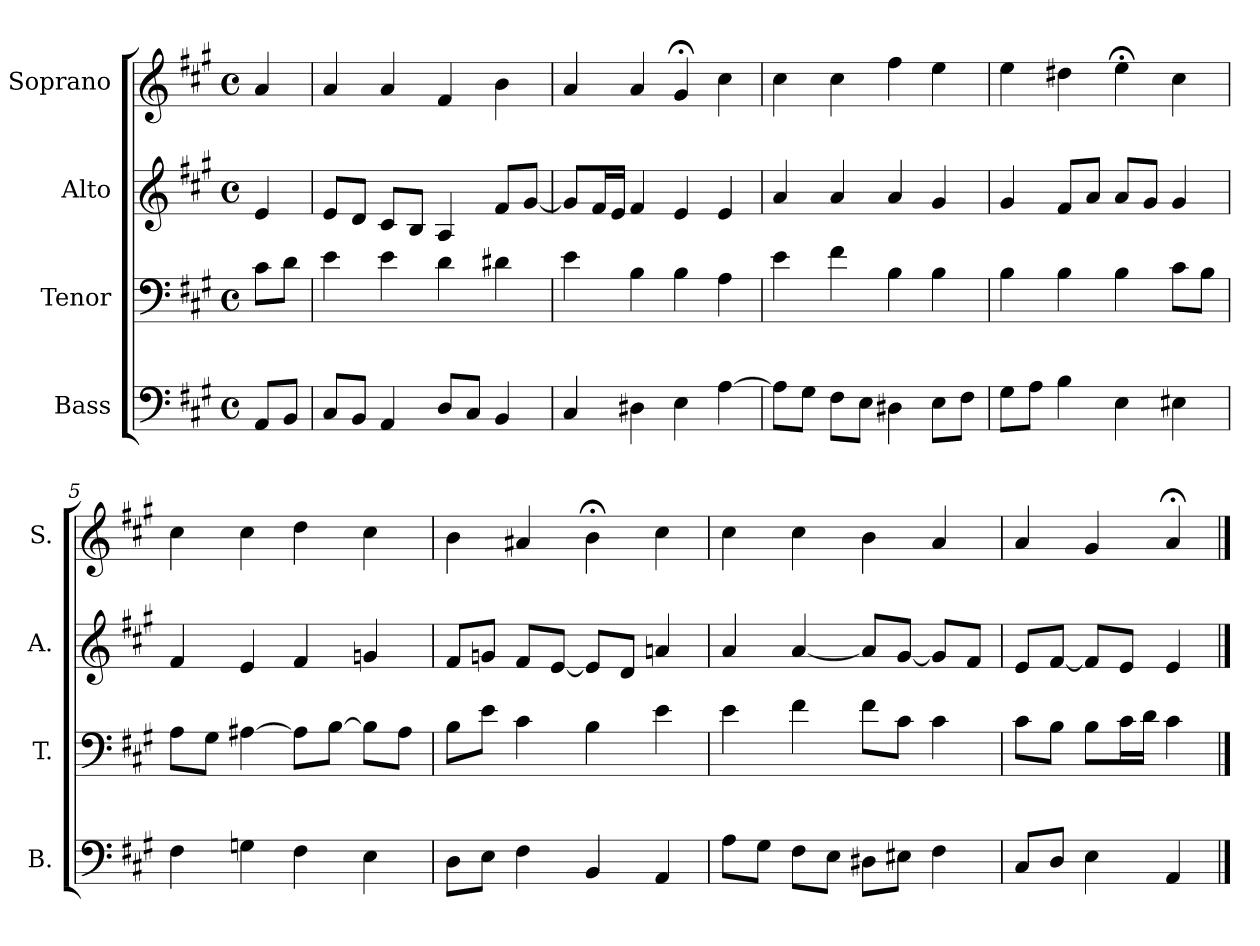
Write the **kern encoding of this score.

**kern	**kern	**kern	**kern
*part4	*part3	*part2	*part1
*staff4	*staff3	*staff2	*staff1
*I"Bass	*I"Tenor	*I"Alto	*I"Soprano
*I'B.	*I'T.	*I'A.	*I'S.
*clefF4	*clefF4	*clefG2	*clefG2
*k[f#c#g#]	*k[f#c#g#]	*k[f#c#g#]	*k[f#c#g#]
*A:	*A:	*A:	*A:
*M4/4	*M4/4	*M4/4	*M4/4
*met(c)	*met(c)	*met(c)	*met(c)
=	=	=	=
8AA/L	8c#\L	4e/	4a/
8BB/J	8d\J	.	.
=1	=1	=1	=1
8C#/L	4e\	8e/L	4a/
8BB/J	.	8d/J	.
4AA/	4e\	8c#/L	4a/
.	.	8B/J	.
8D/L	4d\	4A/	4f#/
8C#/J	.	.	.
4BB/	4d#X\	8f#/L	4b\
.	.	[8g#/J	.
=2	=2	=2	=2
4C#/	4e\	8g#/L]	4a/
.	.	16f#/L	.
.	.	16e/JJ	.
4D#X\	4B\	4f#/	4a/
4E\	4B\	4e/	4g#;</
[4A\	4A\	4e/	4cc#\
!!LO:LB:g=z
=3	=3	=3	=3
8A\L]	4e\	4a/	4cc#\
8G#\J	.	.	.
8F#\L	4f#\	4a/	4cc#\
8E\J	.	.	.
4D#X\	4B\	4a/	4ff#\
8E\L	4B\	4g#/	4ee\
8F#\J	.	.	.
=4	=4	=4	=4
8G#\L	4B\	4g#/	4ee\
8A\J	.	.	.
4B\	4B\	8f#/L	4dd#X\
.	.	8a/J	.
4E\	4B\	8a/L	4ee;<\
.	.	8g#/J	.
4E#X\	8c#\L	4g#/	4cc#\
.	8B\J	.	.
=5	=5	=5	=5
4F#\	8A\L	4f#/	4cc#\
.	8G#\J	.	.
4Gn\	[4A#X\	4e/	4cc#\
4F#\	8A#\L]	4f#/	4dd\
.	[8B\J	.	.
4E\	8B\L]	4gn/	4cc#\
.	8A#\J	.	.
!!LO:LB:g=z
=6	=6	=6	=6
8D\L	8B\L	8f#/L	4b\
8E\J	8e\J	8gn/J	.
4F#\	4c#\	8f#/L	4a#X/
.	.	[8e/J	.
4BB/	4B\	8e/L]	4b;<\
.	.	8d/J	.
4AA/	4e\	4an/	4cc#\
=7	=7	=7	=7
8A\L	4e\	4a/	4cc#\
8G#\J	.	.	.
8F#\L	4f#\	[4a/	4cc#\
8E\J	.	.	.
8D#X\L	8f#\L	8a/L]	4b\
8E#X\J	8c#\J	[8g#/J	.
4F#\	4c#\	8g#/L]	4a/
.	.	8f#/J	.
=8	=8	=8	=8
8C#/L	8c#\L	8e/L	4a/
8D/J	8B\J	[8f#/J	.
4E\	8B\L	8f#/L]	4g#/
.	16c#\L	8e/J	.
.	16d\JJ	.	.
4AA/	4c#\	4e/	4a;</
==	==	==	==
*-	*-	*-	*-
